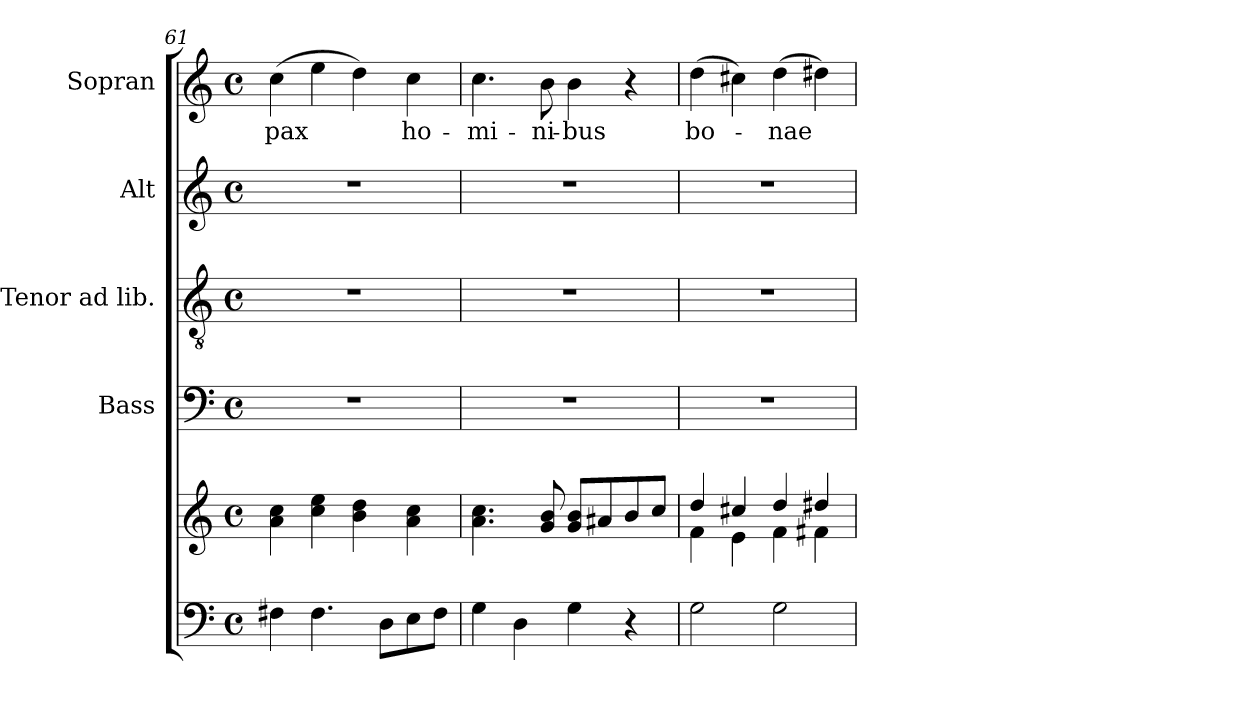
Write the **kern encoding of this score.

**kern	**kern	**kern	**kern	**kern	**kern	**text
*part5	*part5	*part4	*part3	*part2	*part1	*part1
*staff6	*staff5	*staff4	*staff3	*staff2	*staff1	*staff1
*	*	*I"Bass	*I"Tenor ad lib.	*I"Alt	*I"Sopran	*
*	*	*I'B.	*I'T.	*I'A.	*I'S.	*
*clefF4	*clefG2	*clefF4	*clefGv2	*clefG2	*clefG2	*
*k[]	*k[]	*k[]	*k[]	*k[]	*k[]	*
*C:	*C:	*C:	*C:	*C:	*C:	*
*M4/4	*M4/4	*M4/4	*M4/4	*M4/4	*M4/4	*
*met(c)	*met(c)	*met(c)	*met(c)	*met(c)	*met(c)	*
=61	=61	=61	=61	=61	=61	=61
!	!	!	!	!	!	!LO:LY:b
4F#X\	4a\ 4cc\	1r	1r	1r	(>4cc\	pax
4.F#\	4cc\ 4ee\	.	.	.	4ee\	.
.	4b\ 4dd\	.	.	.	4dd\)	.
8D\L	.	.	.	.	.	.
!	!	!	!	!	!	!LO:LY:b
8E\	4a\ 4cc\	.	.	.	4cc\	ho-
8F#\J	.	.	.	.	.	.
=62	=62	=62	=62	=62	=62	=62
!	!	!	!	!	!	!LO:LY:b
4G\	4.a\ 4.cc\	1r	1r	1r	4.cc\	-mi-
4D\	.	.	.	.	.	.
!	!	!	!	!	!	!LO:LY:b
.	8g/ 8b/	.	.	.	8b\	-ni-
!	!	!	!	!	!	!LO:LY:b
4G\	8g/ 8b/L	.	.	.	4b\	-bus
.	8a#X/	.	.	.	.	.
4r	8b/	.	.	.	4r	.
.	8cc/J	.	.	.	.	.
=63	=63	=63	=63	=63	=63	=63
*	*^	*	*	*	*	*
!	!	!	!	!	!	!	!LO:LY:b
2G\	4dd/	4f\	1r	1r	1r	(>4dd\	bo-
.	4cc#X/	4e\	.	.	.	4cc#X\)	.
!	!	!	!	!	!	!	!LO:LY:b
2G\	4dd/	4f\	.	.	.	(>4dd\	-nae
.	4dd#X/	4f#X\	.	.	.	4dd#X\)	.
*	*v	*v	*	*	*	*	*
=	=	=	=	=	=	=
*-	*-	*-	*-	*-	*-	*-
